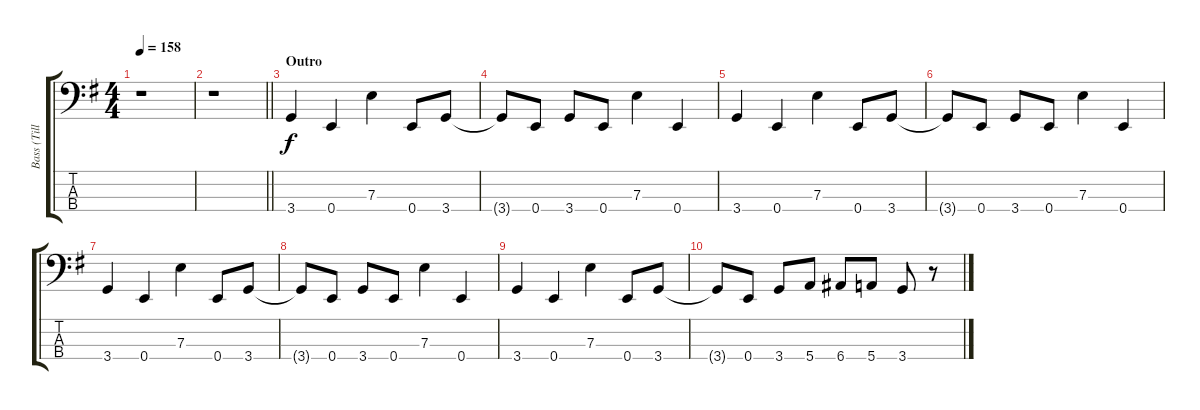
\track ("Bass (Till)" "Bass (Till") {instrument electricbasspick}
\staff {score tabs}
\tuning (G2 D2 A1 E1) {hide}
\ts (4 4)
\tempo 158
\clef f4
\ks g
r.1{dy f} |
\barLineRight lightlight
r.1 |
\section ("" "Outro")
3.4.4 0.4.4 7.3.4 0.4.8 3.4.8 |
3.4{t}.8 0.4.8 3.4.8 0.4.8 7.3.4 0.4.4 |
3.4.4 0.4.4 7.3.4 0.4.8 3.4.8 |
3.4{t}.8 0.4.8 3.4.8 0.4.8 7.3.4 0.4.4 |
3.4.4 0.4.4 7.3.4 0.4.8 3.4.8 |
3.4{t}.8 0.4.8 3.4.8 0.4.8 7.3.4 0.4.4 |
3.4.4 0.4.4 7.3.4 0.4.8 3.4.8 |
3.4{t}.8 0.4.8 3.4.8 5.4.8 6.4.8 5.4.8 3.4.8 r.8
